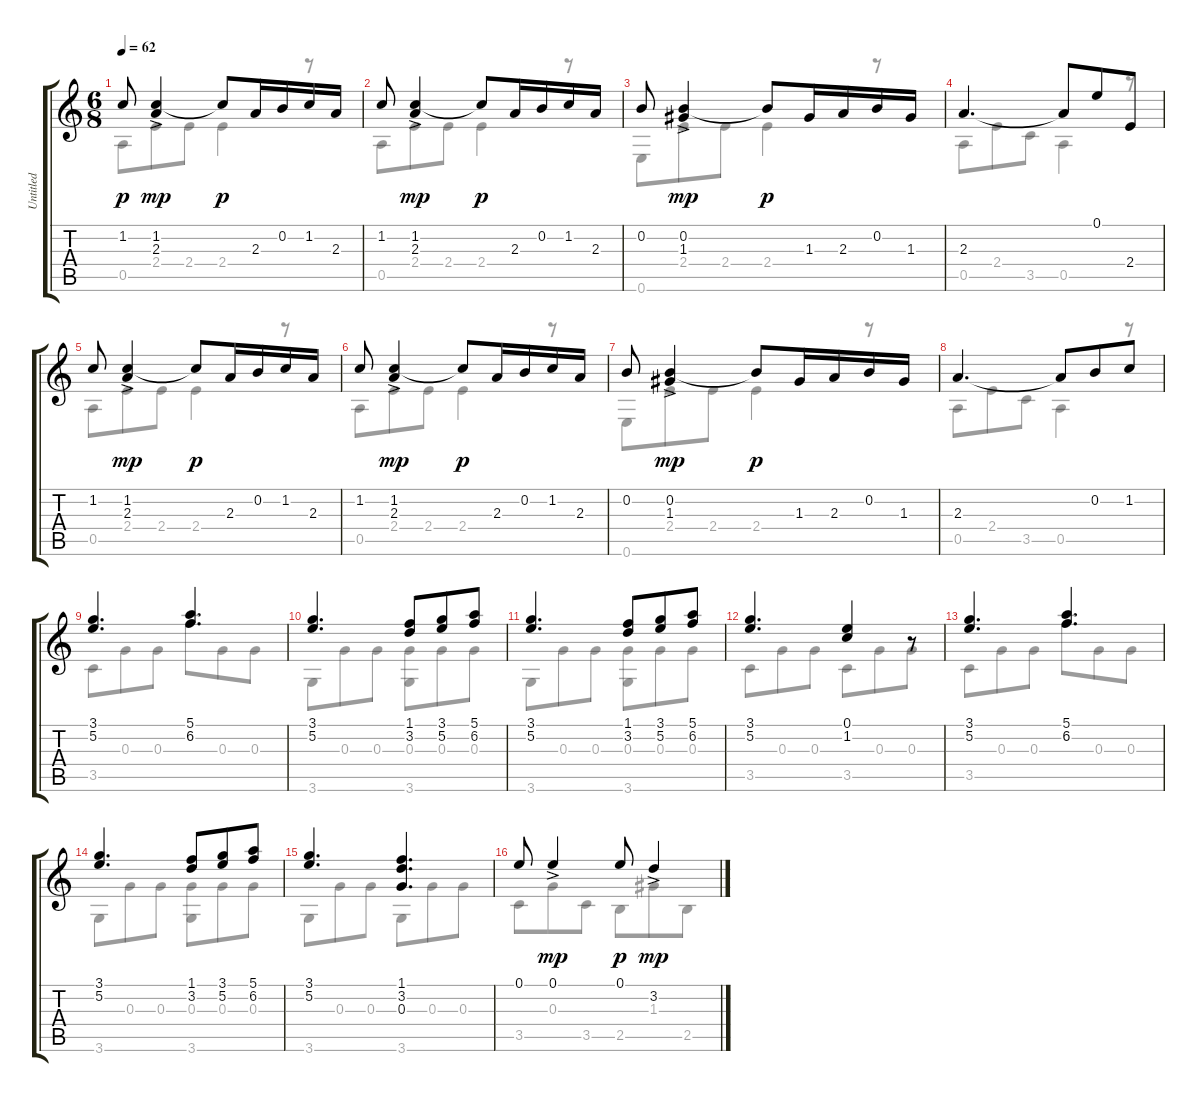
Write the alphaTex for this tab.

\track ("Untitled" "Untitled") {instrument acousticguitarnylon}
\staff {score tabs}
\tuning (E4 B3 G3 D3 A2 E2) {hide}
\voice
\ts (6 8)
\tempo 62
\clef g2
\ks c
1.2.8{dy p} (1.2{ac} 2.3{ac}).4{dy mp} 1.2{t}.8{dy p} 2.3.16 0.2.16 1.2.16 2.3.16 |
1.2.8 (1.2{ac} 2.3{ac}).4{dy mp} 1.2{t}.8{dy p} 2.3.16 0.2.16 1.2.16 2.3.16 |
0.2.8 (0.2{ac} 1.3{ac}).4{dy mp} 0.2{t}.8{dy p} 1.3.16 2.3.16 0.2.16 1.3.16 |
2.3.4{d} 2.3{t}.8 0.1.8 2.4.8 |
1.2.8 (1.2{ac} 2.3{ac}).4{dy mp} 1.2{t}.8{dy p} 2.3.16 0.2.16 1.2.16 2.3.16 |
1.2.8 (1.2{ac} 2.3{ac}).4{dy mp} 1.2{t}.8{dy p} 2.3.16 0.2.16 1.2.16 2.3.16 |
0.2.8 (0.2{ac} 1.3{ac}).4{dy mp} 0.2{t}.8{dy p} 1.3.16 2.3.16 0.2.16 1.3.16 |
2.3.4{d} 2.3{t}.8 0.2.8 1.2.8 |
(3.1 5.2).4{d} (5.1 6.2).4{d} |
(3.1 5.2).4{d} (1.1 3.2).8 (3.1 5.2).8 (5.1 6.2).8 |
(3.1 5.2).4{d} (1.1 3.2).8 (3.1 5.2).8 (5.1 6.2).8 |
(3.1 5.2).4{d} (0.1 1.2).4 r.8 |
(3.1 5.2).4{d} (5.1 6.2).4{d} |
(3.1 5.2).4{d} (1.1 3.2).8 (3.1 5.2).8 (5.1 6.2).8 |
(3.1 5.2).4{d} (1.1 3.2 0.3).4{d} |
0.1.8 0.1{ac}.4{dy mp} 0.1.8{dy p} 3.2{ac}.4{dy mp}
\voice
\clef g2
\ottava regular
\simile none
\ks c
0.5.8{dy p} 2.4.8 2.4.8 2.4.4 r.8 |
0.5.8 2.4.8 2.4.8 2.4.4 r.8 |
0.6.8 2.4.8 2.4.8 2.4.4 r.8 |
0.5.8 2.4.8 3.5.8 0.5.4 r.8 |
0.5.8 2.4.8 2.4.8 2.4.4 r.8 |
0.5.8 2.4.8 2.4.8 2.4.4 r.8 |
0.6.8 2.4.8 2.4.8 2.4.4 r.8 |
0.5.8 2.4.8 3.5.8 0.5.4 r.8 |
3.5.8 0.3.8 0.3.8 6.2.8 0.3.8 0.3.8 |
3.6.8 0.3.8 0.3.8 (0.3 3.6).8 0.3.8 0.3.8 |
3.6.8 0.3.8 0.3.8 (0.3 3.6).8 0.3.8 0.3.8 |
3.5.8 0.3.8 0.3.8 3.5.8 0.3.8 0.3.8 |
3.5.8 0.3.8 0.3.8 6.2.8 0.3.8 0.3.8 |
3.6.8 0.3.8 0.3.8 (0.3 3.6).8 0.3.8 0.3.8 |
3.6.8 0.3.8 0.3.8 3.6.8 0.3.8 0.3.8 |
3.5.8 0.3.8 3.5.8 2.5.8 1.3.8 2.5.8
